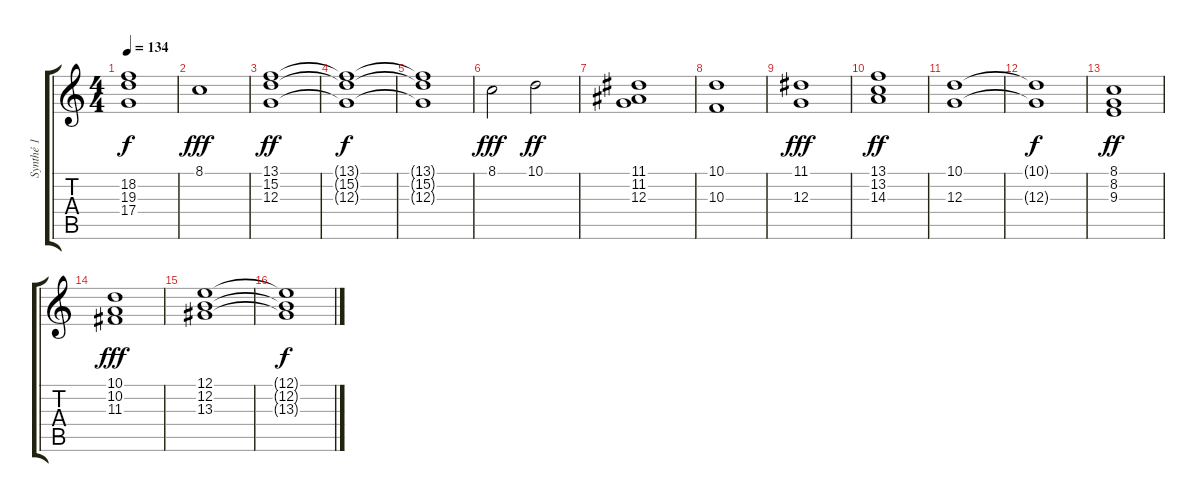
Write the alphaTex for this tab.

\track ("Synthé 1" "Synthé 1") {instrument pad2warm}
\staff {score tabs}
\tuning (E4 B3 G3 D3 A2 E2) {hide}
\ts (4 4)
\tempo 134
\clef g2
\ks c
(18.2{t} 19.3{t} 17.4{t}).1{dy f} |
8.1.1{dy fff} |
(13.1 15.2 12.3).1{dy ff} |
(13.1{t} 15.2{t} 12.3{t}).1{dy f} |
(13.1{t} 15.2{t} 12.3{t}).1 |
8.1.2{dy fff} 10.1.2{dy ff} |
(11.1 11.2 12.3).1 |
(10.1 10.3).1 |
(11.1 12.3).1{dy fff} |
(13.1 13.2 14.3).1{dy ff} |
(10.1 12.3).1 |
(10.1{t} 12.3{t}).1{dy f} |
(8.1 8.2 9.3).1{dy ff} |
(10.1 10.2 11.3).1{dy fff} |
(12.1 12.2 13.3).1 |
(12.1{t} 12.2{t} 13.3{t}).1{dy f}
